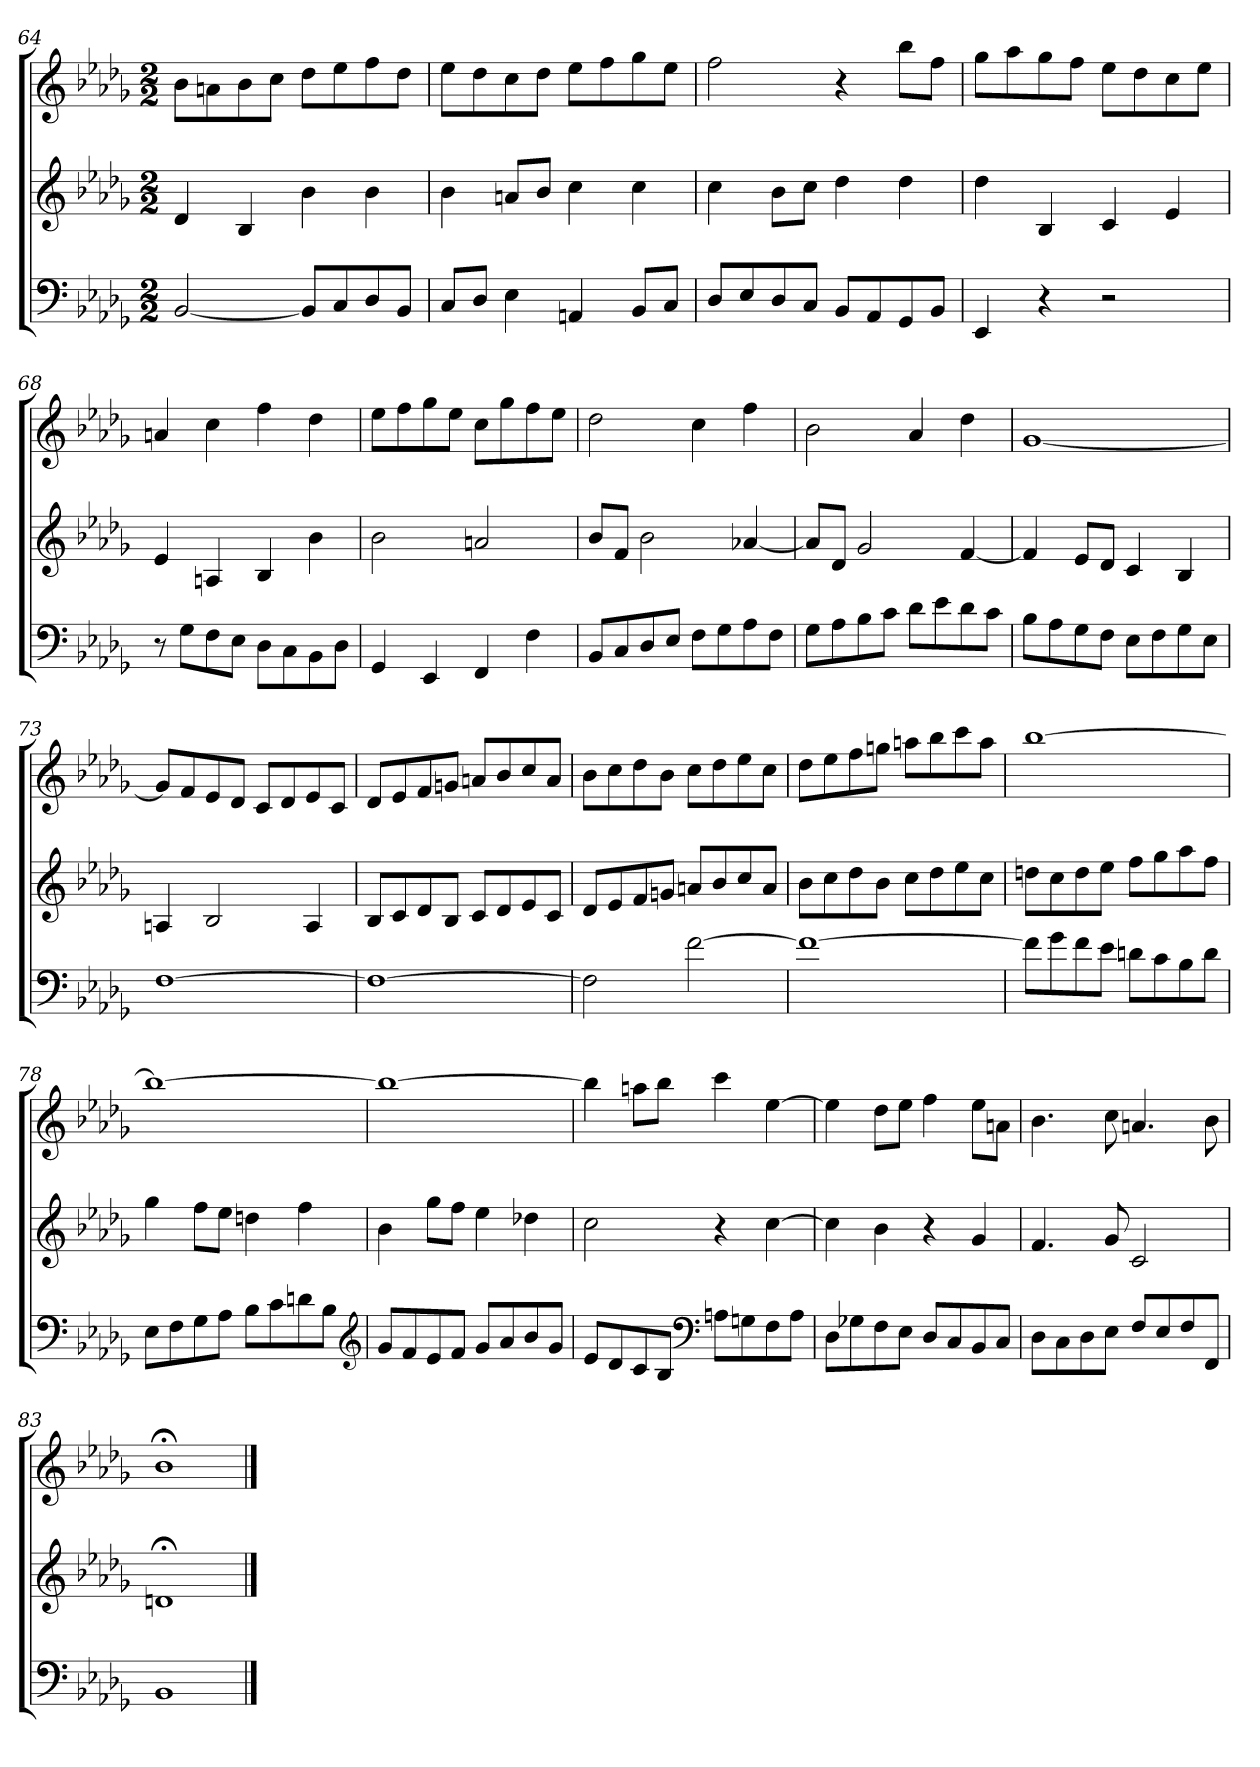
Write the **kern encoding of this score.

**kern	**kern	**kern
*part3	*part2	*part1
*staff3	*staff2	*staff1
*clefF4	*clefG2	*clefG2
*k[b-e-a-d-g-]	*k[b-e-a-d-g-]	*k[b-e-a-d-g-]
*M2/2	*M2/2	*M2/2
=64	=64	=64
[2BB-	4d-	8b-\L
.	.	8an\
.	4B-	8b-\
.	.	8cc\J
8BB-/L]	4b-	8dd-\L
8C/	.	8ee-\
8D-/	4b-	8ff\
8BB-/J	.	8dd-\J
=65	=65	=65
8C/L	4b-	8ee-\L
8D-/J	.	8dd-\
4E-	8an/L	8cc\
.	8b-/J	8dd-\J
4AAn	4cc	8ee-\L
.	.	8ff\
8BB-/L	4cc	8gg-\
8C/J	.	8ee-\J
=66	=66	=66
8D-/L	4cc	2ff
8E-/	.	.
8D-/	8b-\L	.
8C/J	8cc\J	.
8BB-/L	4dd-	4r
8AA-/	.	.
8GG-/	4dd-	8bb-\L
8BB-/J	.	8ff\J
=67	=67	=67
4EE-	4dd-	8gg-\L
.	.	8aa-\
4r	4B-	8gg-\
.	.	8ff\J
2r	4c	8ee-\L
.	.	8dd-\
.	4e-	8cc\
.	.	8ee-\J
=68	=68	=68
8r	4e-	4an
8G-\L	.	.
8F\	4An	4cc
8E-\J	.	.
8D-\L	4B-	4ff
8C\	.	.
8BB-\	4b-	4dd-
8D-\J	.	.
=69	=69	=69
4GG-	2b-	8ee-\L
.	.	8ff\
4EE-	.	8gg-\
.	.	8ee-\J
4FF	2an	8cc\L
.	.	8gg-\
4F	.	8ff\
.	.	8ee-\J
=70	=70	=70
8BB-/L	8b-/L	2dd-
8C/	8f/J	.
8D-/	2b-	.
8E-/J	.	.
8F\L	.	4cc
8G-\	.	.
8A-\	[4a-X	4ff
8F\J	.	.
=71	=71	=71
8G-\L	8a-/L]	2b-
8A-\	8d-/J	.
8B-\	2g-	.
8c\J	.	.
8d-\L	.	4a-
8e-\	.	.
8d-\	[4f	4dd-
8c\J	.	.
=72	=72	=72
8B-\L	4f]	[1g-
8A-\	.	.
8G-\	8e-/L	.
8F\J	8d-/J	.
8E-\L	4c	.
8F\	.	.
8G-\	4B-	.
8E-\J	.	.
=73	=73	=73
[1F	4An	8g-/L]
.	.	8f/
.	2B-	8e-/
.	.	8d-/J
.	.	8c/L
.	.	8d-/
.	4A	8e-/
.	.	8c/J
=74	=74	=74
1F_	8B-/L	8d-/L
.	8c/	8e-/
.	8d-/	8f/
.	8B-/J	8gn/J
.	8c/L	8an/L
.	8d-/	8b-/
.	8e-/	8cc/
.	8c/J	8a/J
=75	=75	=75
2F]	8d-/L	8b-\L
.	8e-/	8cc\
.	8f/	8dd-\
.	8gn/J	8b-\J
[2f	8an/L	8cc\L
.	8b-/	8dd-\
.	8cc/	8ee-\
.	8a/J	8cc\J
=76	=76	=76
1f_	8b-\L	8dd-\L
.	8cc\	8ee-\
.	8dd-\	8ff\
.	8b-\J	8ggn\J
.	8cc\L	8aan\L
.	8dd-\	8bb-\
.	8ee-\	8ccc\
.	8cc\J	8aa\J
=77	=77	=77
8f\L]	8ddn\L	[1bb-
8g-\	8cc\	.
8f\	8dd\	.
8e-\J	8ee-\J	.
8dn\L	8ff\L	.
8c\	8gg-\	.
8B-\	8aa-\	.
8d\J	8ff\J	.
=78	=78	=78
8E-\L	4gg-	1bb-_
8F\	.	.
8G-\	8ff\L	.
8A-\J	8ee-\J	.
8B-\L	4ddn	.
8c\	.	.
8dn\	4ff	.
8B-\J	.	.
*clefG2	*	*
=79	=79	=79
8g-/L	4b-	1bb-_
8f/	.	.
8e-/	8gg-\L	.
8f/J	8ff\J	.
8g-/L	4ee-	.
8a-/	.	.
8b-/	4dd-X	.
8g-/J	.	.
=80	=80	=80
8e-/L	2cc	4bb-]
8d-/	.	.
8c/	.	8aan\L
8B-/J	.	8bb-\J
*clefF4	*	*
8An\L	4r	4ccc
8Gn\	.	.
8F\	[4cc	[4ee-
8A\J	.	.
=81	=81	=81
8D-\L	4cc]	4ee-]
8G-X\	.	.
8F\	4b-	8dd-\L
8E-\J	.	8ee-\J
8D-/L	4r	4ff
8C/	.	.
8BB-/	4g-	8ee-\L
8C/J	.	8an\J
=82	=82	=82
8D-\L	4.f	4.b-
8C\	.	.
8D-\	.	.
8E-\J	8g-	8cc
8F/L	2c	4.an
8E-/	.	.
8F/	.	.
8FF/J	.	8b-
=83	=83	=83
1BB-	1dn;<	1b-;<
==	==	==
*-	*-	*-
